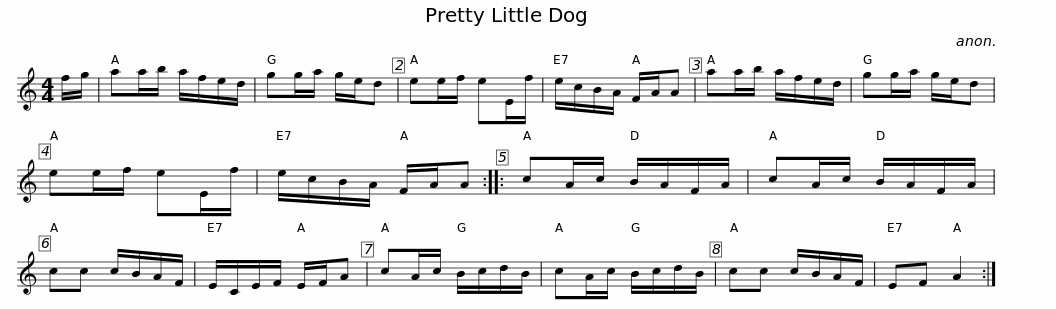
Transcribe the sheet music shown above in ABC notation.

X:1
L:1/8
M:4/4
I:linebreak $
K:C
V:1 treble
V:1
 f/g/ | aa/b/ a/f/e/d/ | gg/a/ g/e/d | ee/f/ eE/f/ | e/c/B/A/ F/A/A | %5
 aa/b/ a/f/e/d/ | gg/a/ g/e/d |$ ee/f/ eE/f/ | e/c/B/A/ F/A/A :: cA/c/ B/A/F/A/ | %10
 cA/c/ B/A/F/A/ | cc c/B/A/F/ | E/C/E/F/ E/F/A | cA/c/ B/c/d/B/ |$ cA/c/ B/c/d/B/ | %15
 cc c/B/A/F/ | EF A2 :| %17
